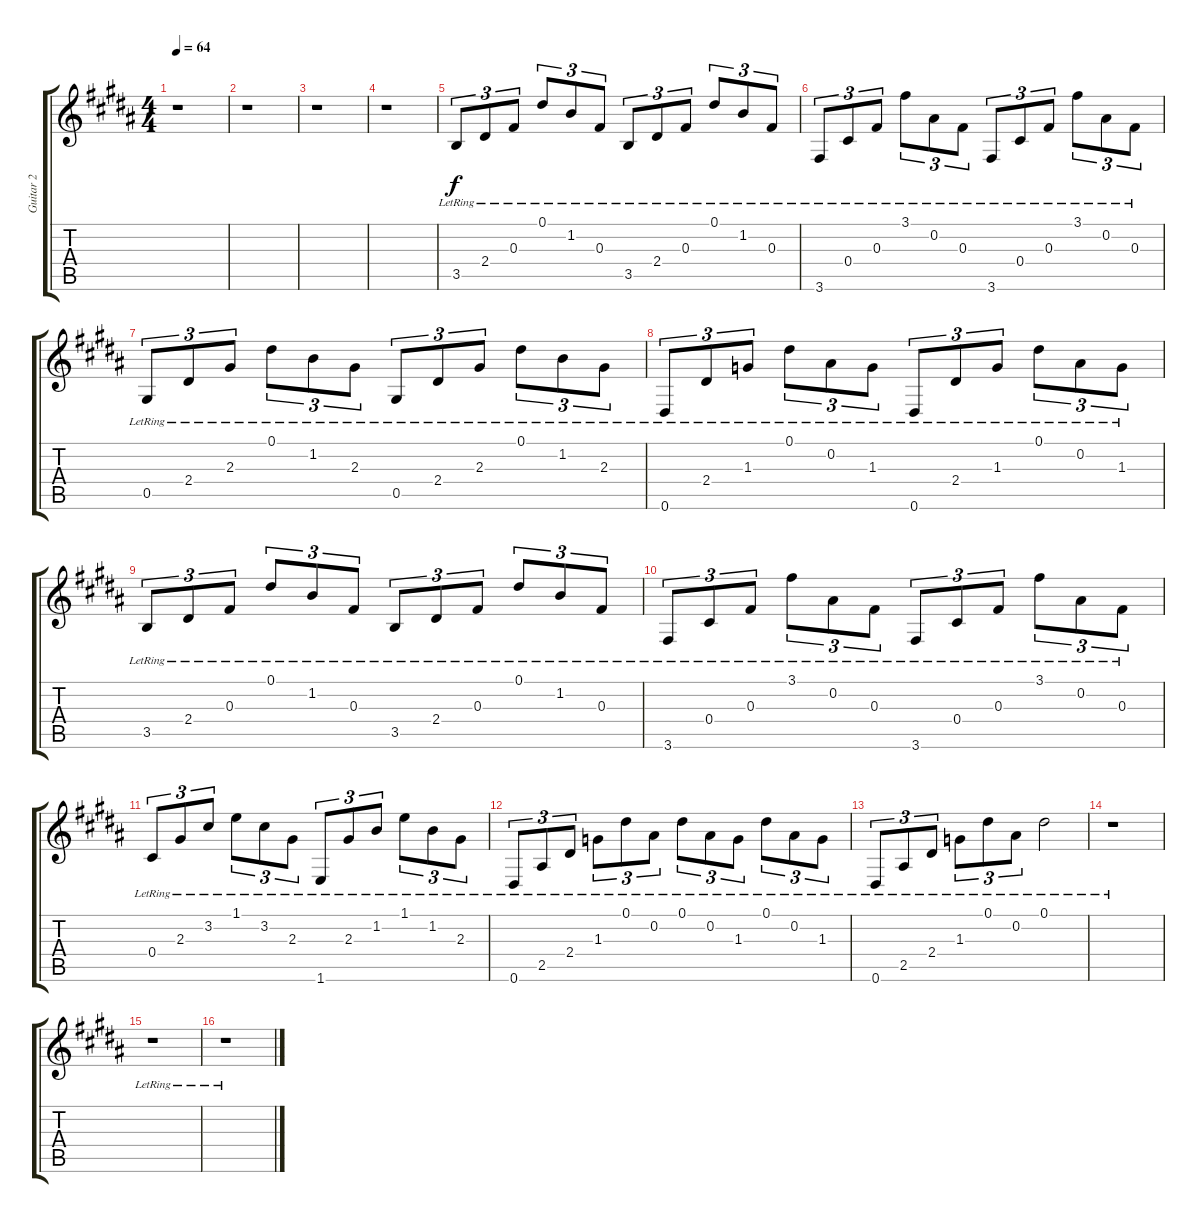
\track ("Guitar 2" "Guitar 2") {instrument acousticguitarsteel}
\staff {score tabs}
\tuning (Eb4 Bb3 Gb3 Db3 Ab2 Eb2) {hide}
\ts (4 4)
\tempo 64
\clef g2
\ks g#minor
r.1{dy f} |
r.1 |
r.1 |
r.1 |
3.5{lr}.8{tu (3 2)} 2.4{lr}.8{tu (3 2)} 0.3{lr}.8{tu (3 2)} 0.1{lr}.8{tu (3 2)} 1.2{lr}.8{tu (3 2)} 0.3{lr}.8{tu (3 2)} 3.5{lr}.8{tu (3 2)} 2.4{lr}.8{tu (3 2)} 0.3{lr}.8{tu (3 2)} 0.1{lr}.8{tu (3 2)} 1.2{lr}.8{tu (3 2)} 0.3{lr}.8{tu (3 2)} |
3.6{lr}.8{tu (3 2)} 0.4{lr}.8{tu (3 2)} 0.3{lr}.8{tu (3 2)} 3.1{lr}.8{tu (3 2)} 0.2{lr}.8{tu (3 2)} 0.3{lr}.8{tu (3 2)} 3.6{lr}.8{tu (3 2)} 0.4{lr}.8{tu (3 2)} 0.3{lr}.8{tu (3 2)} 3.1{lr}.8{tu (3 2)} 0.2{lr}.8{tu (3 2)} 0.3{lr}.8{tu (3 2)} |
0.5{lr}.8{tu (3 2)} 2.4{lr}.8{tu (3 2)} 2.3{lr}.8{tu (3 2)} 0.1{lr}.8{tu (3 2)} 1.2{lr}.8{tu (3 2)} 2.3{lr}.8{tu (3 2)} 0.5{lr}.8{tu (3 2)} 2.4{lr}.8{tu (3 2)} 2.3{lr}.8{tu (3 2)} 0.1{lr}.8{tu (3 2)} 1.2{lr}.8{tu (3 2)} 2.3{lr}.8{tu (3 2)} |
0.6{lr}.8{tu (3 2)} 2.4{lr}.8{tu (3 2)} 1.3{lr}.8{tu (3 2)} 0.1{lr}.8{tu (3 2)} 0.2{lr}.8{tu (3 2)} 1.3{lr}.8{tu (3 2)} 0.6{lr}.8{tu (3 2)} 2.4{lr}.8{tu (3 2)} 1.3{lr}.8{tu (3 2)} 0.1{lr}.8{tu (3 2)} 0.2{lr}.8{tu (3 2)} 1.3{lr}.8{tu (3 2)} |
3.5{lr}.8{tu (3 2)} 2.4{lr}.8{tu (3 2)} 0.3{lr}.8{tu (3 2)} 0.1{lr}.8{tu (3 2)} 1.2{lr}.8{tu (3 2)} 0.3{lr}.8{tu (3 2)} 3.5{lr}.8{tu (3 2)} 2.4{lr}.8{tu (3 2)} 0.3{lr}.8{tu (3 2)} 0.1{lr}.8{tu (3 2)} 1.2{lr}.8{tu (3 2)} 0.3{lr}.8{tu (3 2)} |
3.6{lr}.8{tu (3 2)} 0.4{lr}.8{tu (3 2)} 0.3{lr}.8{tu (3 2)} 3.1{lr}.8{tu (3 2)} 0.2{lr}.8{tu (3 2)} 0.3{lr}.8{tu (3 2)} 3.6{lr}.8{tu (3 2)} 0.4{lr}.8{tu (3 2)} 0.3{lr}.8{tu (3 2)} 3.1{lr}.8{tu (3 2)} 0.2{lr}.8{tu (3 2)} 0.3{lr}.8{tu (3 2)} |
0.4{lr}.8{tu (3 2)} 2.3{lr}.8{tu (3 2)} 3.2{lr}.8{tu (3 2)} 1.1{lr}.8{tu (3 2)} 3.2{lr}.8{tu (3 2)} 2.3{lr}.8{tu (3 2)} 1.6{lr}.8{tu (3 2)} 2.3{lr}.8{tu (3 2)} 1.2{lr}.8{tu (3 2)} 1.1{lr}.8{tu (3 2)} 1.2{lr}.8{tu (3 2)} 2.3{lr}.8{tu (3 2)} |
0.6{lr}.8{tu (3 2)} 2.5{lr}.8{tu (3 2)} 2.4{lr}.8{tu (3 2)} 1.3{lr}.8{tu (3 2)} 0.1{lr}.8{tu (3 2)} 0.2{lr}.8{tu (3 2)} 0.1{lr}.8{tu (3 2)} 0.2{lr}.8{tu (3 2)} 1.3{lr}.8{tu (3 2)} 0.1{lr}.8{tu (3 2)} 0.2{lr}.8{tu (3 2)} 1.3{lr}.8{tu (3 2)} |
0.6{lr}.8{tu (3 2)} 2.5{lr}.8{tu (3 2)} 2.4{lr}.8{tu (3 2)} 1.3{lr}.8{tu (3 2)} 0.1{lr}.8{tu (3 2)} 0.2{lr}.8{tu (3 2)} 0.1{lr}.2 |
r.1 |
r.1 |
r.1
